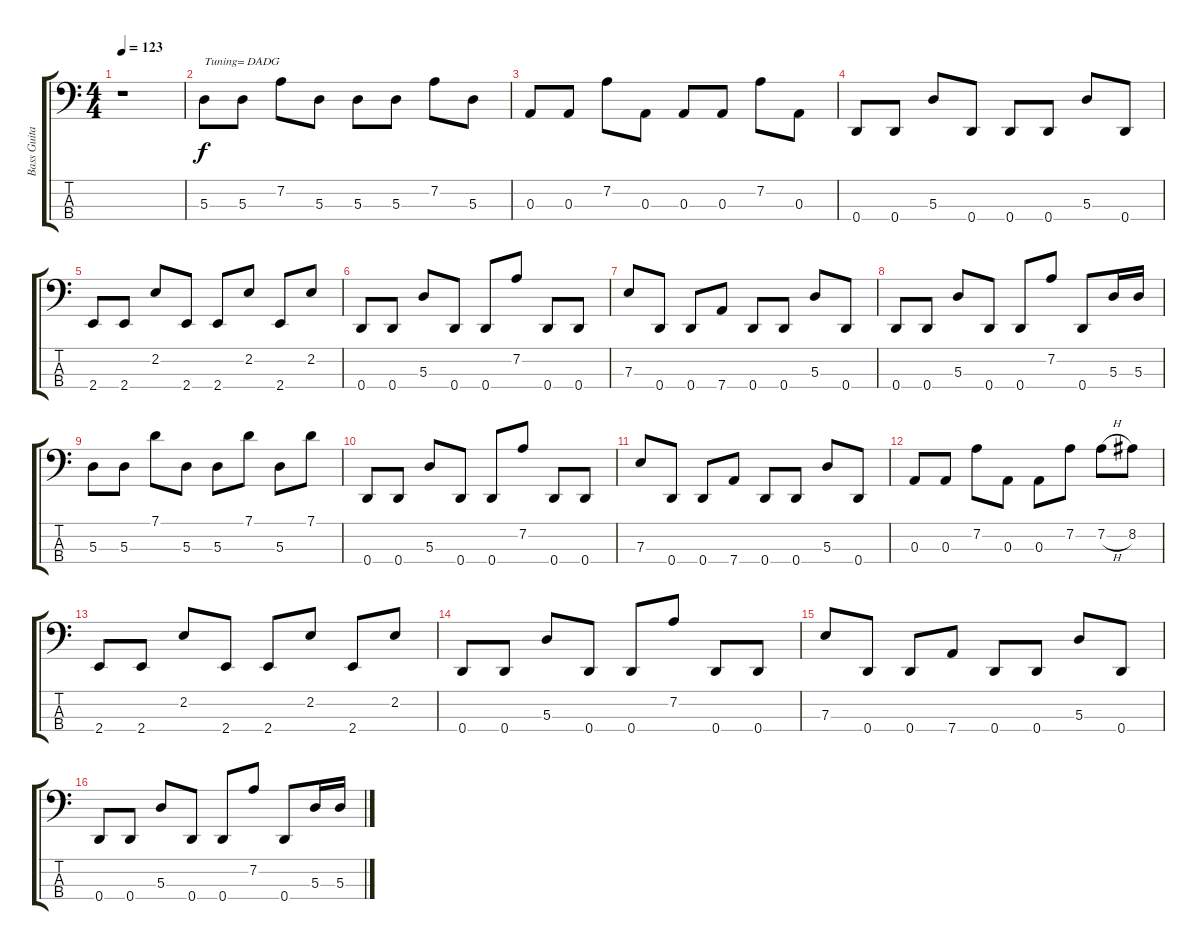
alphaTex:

\track ("Bass Guitar" "Bass Guita") {instrument slapbass1}
\staff {score tabs}
\tuning (G2 D2 A1 D1) {hide}
\ts (4 4)
\tempo 123
\clef f4
\ks c
r.1{dy f instrument slapbass1} |
5.3.8{txt "Tuning= DADG"} 5.3.8 7.2.8 5.3.8 5.3.8 5.3.8 7.2.8 5.3.8 |
0.3.8 0.3.8 7.2.8 0.3.8 0.3.8 0.3.8 7.2.8 0.3.8 |
0.4.8 0.4.8 5.3.8 0.4.8 0.4.8 0.4.8 5.3.8 0.4.8 |
2.4.8 2.4.8 2.2.8 2.4.8 2.4.8 2.2.8 2.4.8 2.2.8 |
0.4.8 0.4.8 5.3.8 0.4.8 0.4.8 7.2.8 0.4.8 0.4.8 |
7.3.8 0.4.8 0.4.8 7.4.8 0.4.8 0.4.8 5.3.8 0.4.8 |
0.4.8 0.4.8 5.3.8 0.4.8 0.4.8 7.2.8 0.4.8 5.3.16 5.3.16 |
5.3.8 5.3.8 7.1.8 5.3.8 5.3.8 7.1.8 5.3.8 7.1.8 |
0.4.8 0.4.8 5.3.8 0.4.8 0.4.8 7.2.8 0.4.8 0.4.8 |
7.3.8 0.4.8 0.4.8 7.4.8 0.4.8 0.4.8 5.3.8 0.4.8 |
0.3.8 0.3.8 7.2.8 0.3.8 0.3.8 7.2.8 7.2{h}.8 8.2.8 |
2.4.8 2.4.8 2.2.8 2.4.8 2.4.8 2.2.8 2.4.8 2.2.8 |
0.4.8 0.4.8 5.3.8 0.4.8 0.4.8 7.2.8 0.4.8 0.4.8 |
7.3.8 0.4.8 0.4.8 7.4.8 0.4.8 0.4.8 5.3.8 0.4.8 |
0.4.8 0.4.8 5.3.8 0.4.8 0.4.8 7.2.8 0.4.8 5.3.16 5.3.16
